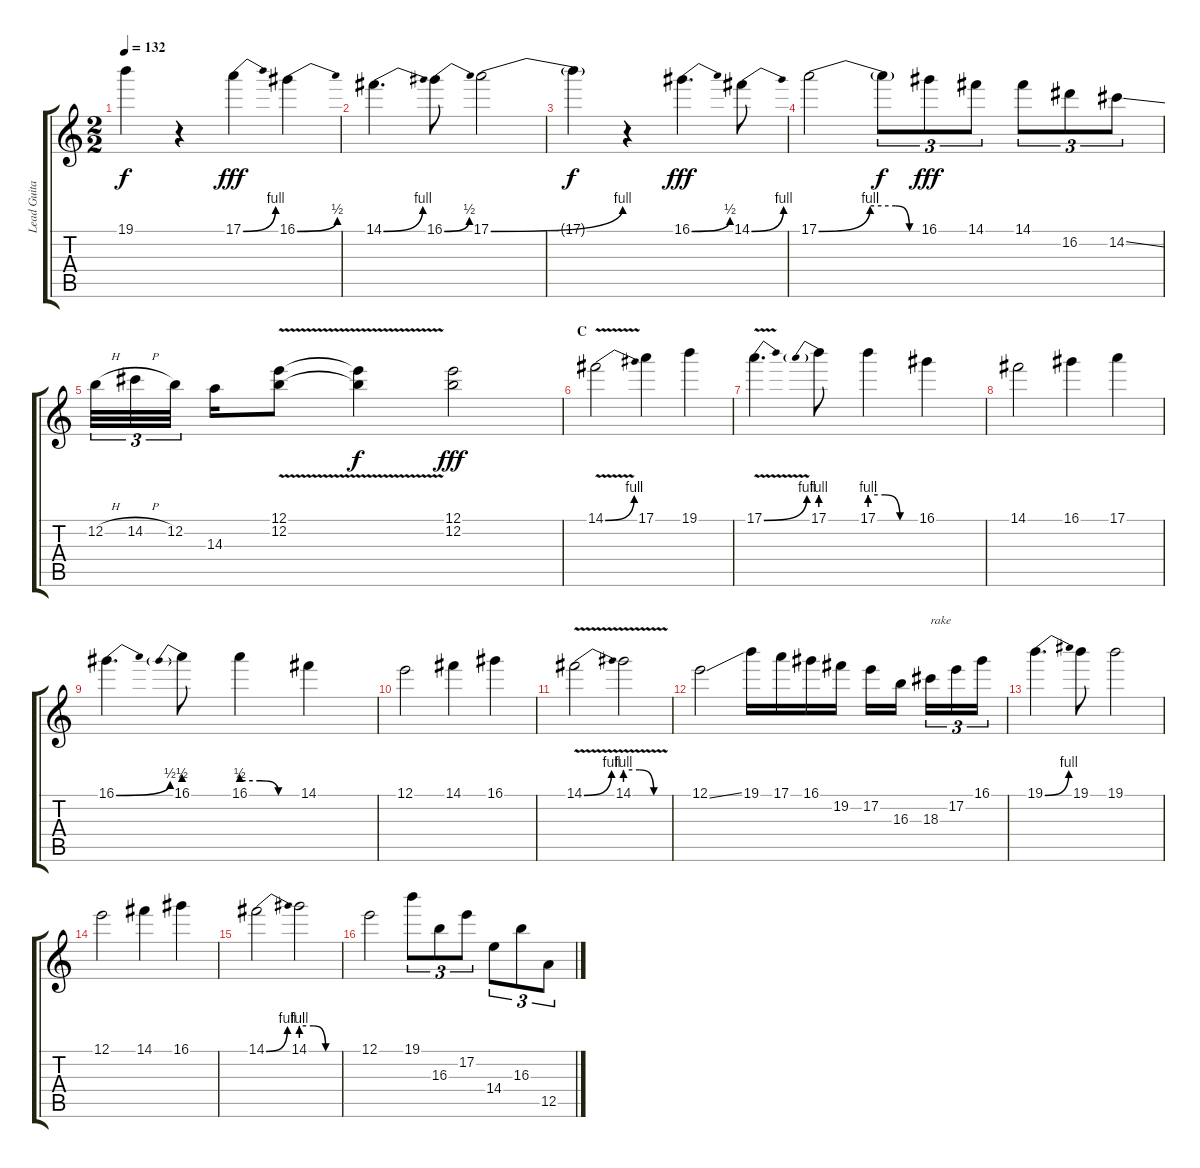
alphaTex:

\track ("Lead Guitar" "Lead Guita") {instrument distortionguitar}
\staff {score tabs}
\tuning (E4 B3 G3 D3 A2 E2) {hide}
\ts (2 2)
\tempo 132
\clef g2
\ks c
19.1{t}.4{dy f} r.4 17.1{be (bend 0 0 60 4)}.4{dy fff} 16.1{be (bend 0 0 60 2)}.4 |
14.1{be (bend 0 0 60 4)}.4{d} 16.1{be (bend 0 0 60 2)}.8 17.1{be (bend 0 0 60 4)}.2 |
17.1{t}.4{dy f} r.4 16.1{be (bend 0 0 60 2)}.4{d dy fff} 14.1{be (bend 0 0 60 4)}.8 |
17.1{be (custom 0 0 30 4 45 4 53 0 60 0)}.2 17.1{t}.8{tu (3 2) dy f} 16.1.8{tu (3 2) dy fff} 14.1.8{tu (3 2)} 14.1.8{tu (3 2)} 16.2.8{tu (3 2)} 14.2{ss}.8{tu (3 2)} |
12.2{h}.32{tu (3 2)} 14.2{h}.32{tu (3 2)} 12.2.32{tu (3 2) beam splitsecondary} 14.3.16 (12.1{v} 12.2{v}).8 (12.1{t} 12.2{t}).4{dy f} (12.1 12.2).2{dy fff} |
\section ("" "C")
14.1{be (bend 0 0 60 4) v}.2 17.1.4 19.1.4 |
17.1{be (bend 0 0 60 4) v}.4{d} 17.1{be (prebend 0 4 60 4)}.8 17.1{be (custom 0 4 20 4 40 0 60 0)}.4 16.1.4 |
14.1.2 16.1.4 17.1.4 |
16.1{be (bend 0 0 60 2)}.4{d} 16.1{be (prebend 0 2 60 2)}.8 16.1{be (custom 0 2 20 2 40 0 60 0)}.4 14.1.4 |
12.1.2 14.1.4 16.1.4 |
14.1{be (bend 0 0 60 4) v}.2 14.1{be (custom 0 4 20 4 40 0 60 0) v}.2 |
12.1{ss}.2 19.1.16 17.1.16 16.1.16 19.2.16 17.2.16 16.3.16{beam splitsecondary} 18.3.16{tu (3 2) txt "rake"} 17.2.16{tu (3 2)} 16.1.16{tu (3 2)} |
19.1{be (bend 0 0 60 4)}.4{d} 19.1.8 19.1.2 |
12.1.2 14.1.4 16.1.4 |
14.1{be (bend 0 0 60 4)}.2 14.1{be (custom 0 4 20 4 40 0 60 0)}.2 |
12.1.2 19.1.8{tu (3 2)} 16.3.8{tu (3 2)} 17.2.8{tu (3 2)} 14.4.8{tu (3 2)} 16.3.8{tu (3 2)} 12.5.8{tu (3 2)}
